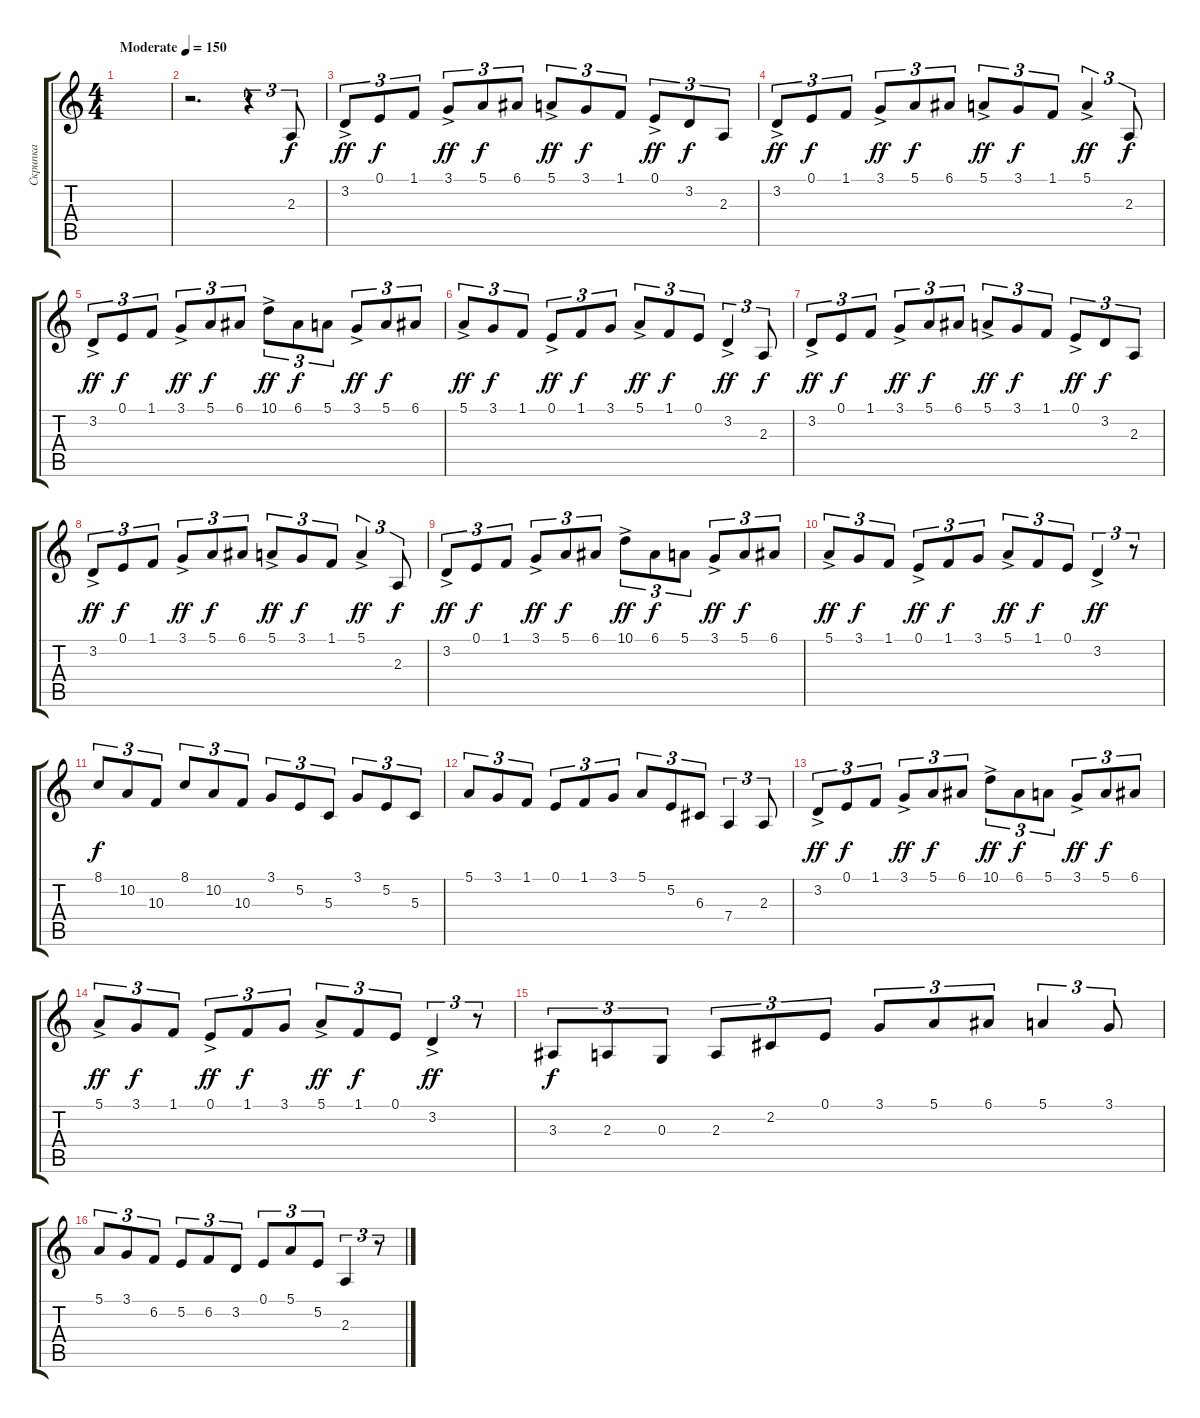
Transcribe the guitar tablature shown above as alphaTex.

\track ("Скрипка" "Скрипка") {instrument stringensemble1}
\staff {score tabs}
\tuning (E4 B3 G3 D3 A2 E2) {hide}
\ts (4 4)
\tempo (150 "Moderate")
\clef g2
\ks c
|
r.2{d} r.4{tu (3 2)} 2.3.8{tu (3 2)} |
3.2{ac}.8{tu (3 2) dy ff} 0.1.8{tu (3 2) dy f} 1.1.8{tu (3 2)} 3.1{ac}.8{tu (3 2) dy ff} 5.1.8{tu (3 2) dy f} 6.1.8{tu (3 2)} 5.1{ac}.8{tu (3 2) dy ff} 3.1.8{tu (3 2) dy f} 1.1.8{tu (3 2)} 0.1{ac}.8{tu (3 2) dy ff} 3.2.8{tu (3 2) dy f} 2.3.8{tu (3 2)} |
3.2{ac}.8{tu (3 2) dy ff} 0.1.8{tu (3 2) dy f} 1.1.8{tu (3 2)} 3.1{ac}.8{tu (3 2) dy ff} 5.1.8{tu (3 2) dy f} 6.1.8{tu (3 2)} 5.1{ac}.8{tu (3 2) dy ff} 3.1.8{tu (3 2) dy f} 1.1.8{tu (3 2)} 5.1{ac}.4{tu (3 2) dy ff} 2.3.8{tu (3 2) dy f} |
3.2{ac}.8{tu (3 2) dy ff} 0.1.8{tu (3 2) dy f} 1.1.8{tu (3 2)} 3.1{ac}.8{tu (3 2) dy ff} 5.1.8{tu (3 2) dy f} 6.1.8{tu (3 2)} 10.1{ac}.8{tu (3 2) dy ff} 6.1.8{tu (3 2) dy f} 5.1.8{tu (3 2)} 3.1{ac}.8{tu (3 2) dy ff} 5.1.8{tu (3 2) dy f} 6.1.8{tu (3 2)} |
5.1{ac}.8{tu (3 2) dy ff} 3.1.8{tu (3 2) dy f} 1.1.8{tu (3 2)} 0.1{ac}.8{tu (3 2) dy ff} 1.1.8{tu (3 2) dy f} 3.1.8{tu (3 2)} 5.1{ac}.8{tu (3 2) dy ff} 1.1.8{tu (3 2) dy f} 0.1.8{tu (3 2)} 3.2{ac}.4{tu (3 2) dy ff} 2.3.8{tu (3 2) dy f} |
3.2{ac}.8{tu (3 2) dy ff} 0.1.8{tu (3 2) dy f} 1.1.8{tu (3 2)} 3.1{ac}.8{tu (3 2) dy ff} 5.1.8{tu (3 2) dy f} 6.1.8{tu (3 2)} 5.1{ac}.8{tu (3 2) dy ff} 3.1.8{tu (3 2) dy f} 1.1.8{tu (3 2)} 0.1{ac}.8{tu (3 2) dy ff} 3.2.8{tu (3 2) dy f} 2.3.8{tu (3 2)} |
3.2{ac}.8{tu (3 2) dy ff} 0.1.8{tu (3 2) dy f} 1.1.8{tu (3 2)} 3.1{ac}.8{tu (3 2) dy ff} 5.1.8{tu (3 2) dy f} 6.1.8{tu (3 2)} 5.1{ac}.8{tu (3 2) dy ff} 3.1.8{tu (3 2) dy f} 1.1.8{tu (3 2)} 5.1{ac}.4{tu (3 2) dy ff} 2.3.8{tu (3 2) dy f} |
3.2{ac}.8{tu (3 2) dy ff} 0.1.8{tu (3 2) dy f} 1.1.8{tu (3 2)} 3.1{ac}.8{tu (3 2) dy ff} 5.1.8{tu (3 2) dy f} 6.1.8{tu (3 2)} 10.1{ac}.8{tu (3 2) dy ff} 6.1.8{tu (3 2) dy f} 5.1.8{tu (3 2)} 3.1{ac}.8{tu (3 2) dy ff} 5.1.8{tu (3 2) dy f} 6.1.8{tu (3 2)} |
5.1{ac}.8{tu (3 2) dy ff} 3.1.8{tu (3 2) dy f} 1.1.8{tu (3 2)} 0.1{ac}.8{tu (3 2) dy ff} 1.1.8{tu (3 2) dy f} 3.1.8{tu (3 2)} 5.1{ac}.8{tu (3 2) dy ff} 1.1.8{tu (3 2) dy f} 0.1.8{tu (3 2)} 3.2{ac}.4{tu (3 2) dy ff} r.8{tu (3 2)} |
8.1.8{tu (3 2) dy f} 10.2.8{tu (3 2)} 10.3.8{tu (3 2)} 8.1.8{tu (3 2)} 10.2.8{tu (3 2)} 10.3.8{tu (3 2)} 3.1.8{tu (3 2)} 5.2.8{tu (3 2)} 5.3.8{tu (3 2)} 3.1.8{tu (3 2)} 5.2.8{tu (3 2)} 5.3.8{tu (3 2)} |
5.1.8{tu (3 2)} 3.1.8{tu (3 2)} 1.1.8{tu (3 2)} 0.1.8{tu (3 2)} 1.1.8{tu (3 2)} 3.1.8{tu (3 2)} 5.1.8{tu (3 2)} 5.2.8{tu (3 2)} 6.3.8{tu (3 2)} 7.4.4{tu (3 2)} 2.3.8{tu (3 2)} |
3.2{ac}.8{tu (3 2) dy ff} 0.1.8{tu (3 2) dy f} 1.1.8{tu (3 2)} 3.1{ac}.8{tu (3 2) dy ff} 5.1.8{tu (3 2) dy f} 6.1.8{tu (3 2)} 10.1{ac}.8{tu (3 2) dy ff} 6.1.8{tu (3 2) dy f} 5.1.8{tu (3 2)} 3.1{ac}.8{tu (3 2) dy ff} 5.1.8{tu (3 2) dy f} 6.1.8{tu (3 2)} |
5.1{ac}.8{tu (3 2) dy ff} 3.1.8{tu (3 2) dy f} 1.1.8{tu (3 2)} 0.1{ac}.8{tu (3 2) dy ff} 1.1.8{tu (3 2) dy f} 3.1.8{tu (3 2)} 5.1{ac}.8{tu (3 2) dy ff} 1.1.8{tu (3 2) dy f} 0.1.8{tu (3 2)} 3.2{ac}.4{tu (3 2) dy ff} r.8{tu (3 2)} |
3.3.8{tu (3 2) dy f} 2.3.8{tu (3 2)} 0.3.8{tu (3 2)} 2.3.8{tu (3 2)} 2.2.8{tu (3 2)} 0.1.8{tu (3 2)} 3.1.8{tu (3 2)} 5.1.8{tu (3 2)} 6.1.8{tu (3 2)} 5.1.4{tu (3 2)} 3.1.8{tu (3 2)} |
5.1.8{tu (3 2)} 3.1.8{tu (3 2)} 6.2.8{tu (3 2)} 5.2.8{tu (3 2)} 6.2.8{tu (3 2)} 3.2.8{tu (3 2)} 0.1.8{tu (3 2)} 5.1.8{tu (3 2)} 5.2.8{tu (3 2)} 2.3.4{tu (3 2)} r.8{tu (3 2)}
